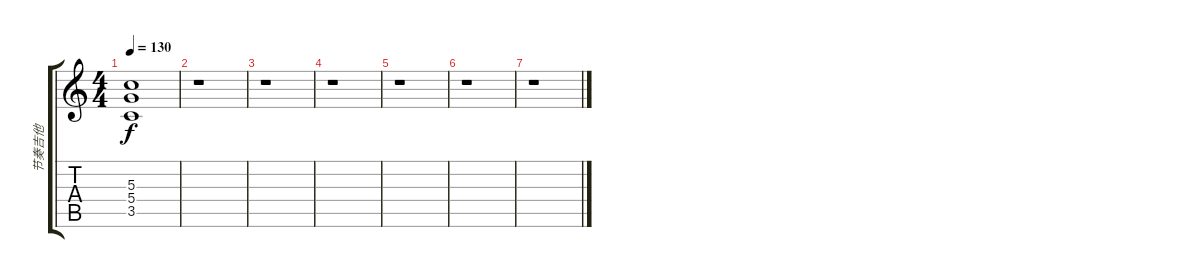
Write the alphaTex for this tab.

\track ("节奏吉他" "节奏吉他") {instrument overdrivenguitar}
\staff {score tabs}
\tuning (E4 B3 G3 D3 A2 E2) {hide}
\ts (4 4)
\tempo 130
\clef g2
\ks c
(5.3{t} 5.4{t} 3.5{t}).1{dy f} |
r.1 |
r.1 |
r.1 |
r.1 |
r.1 |
r.1
